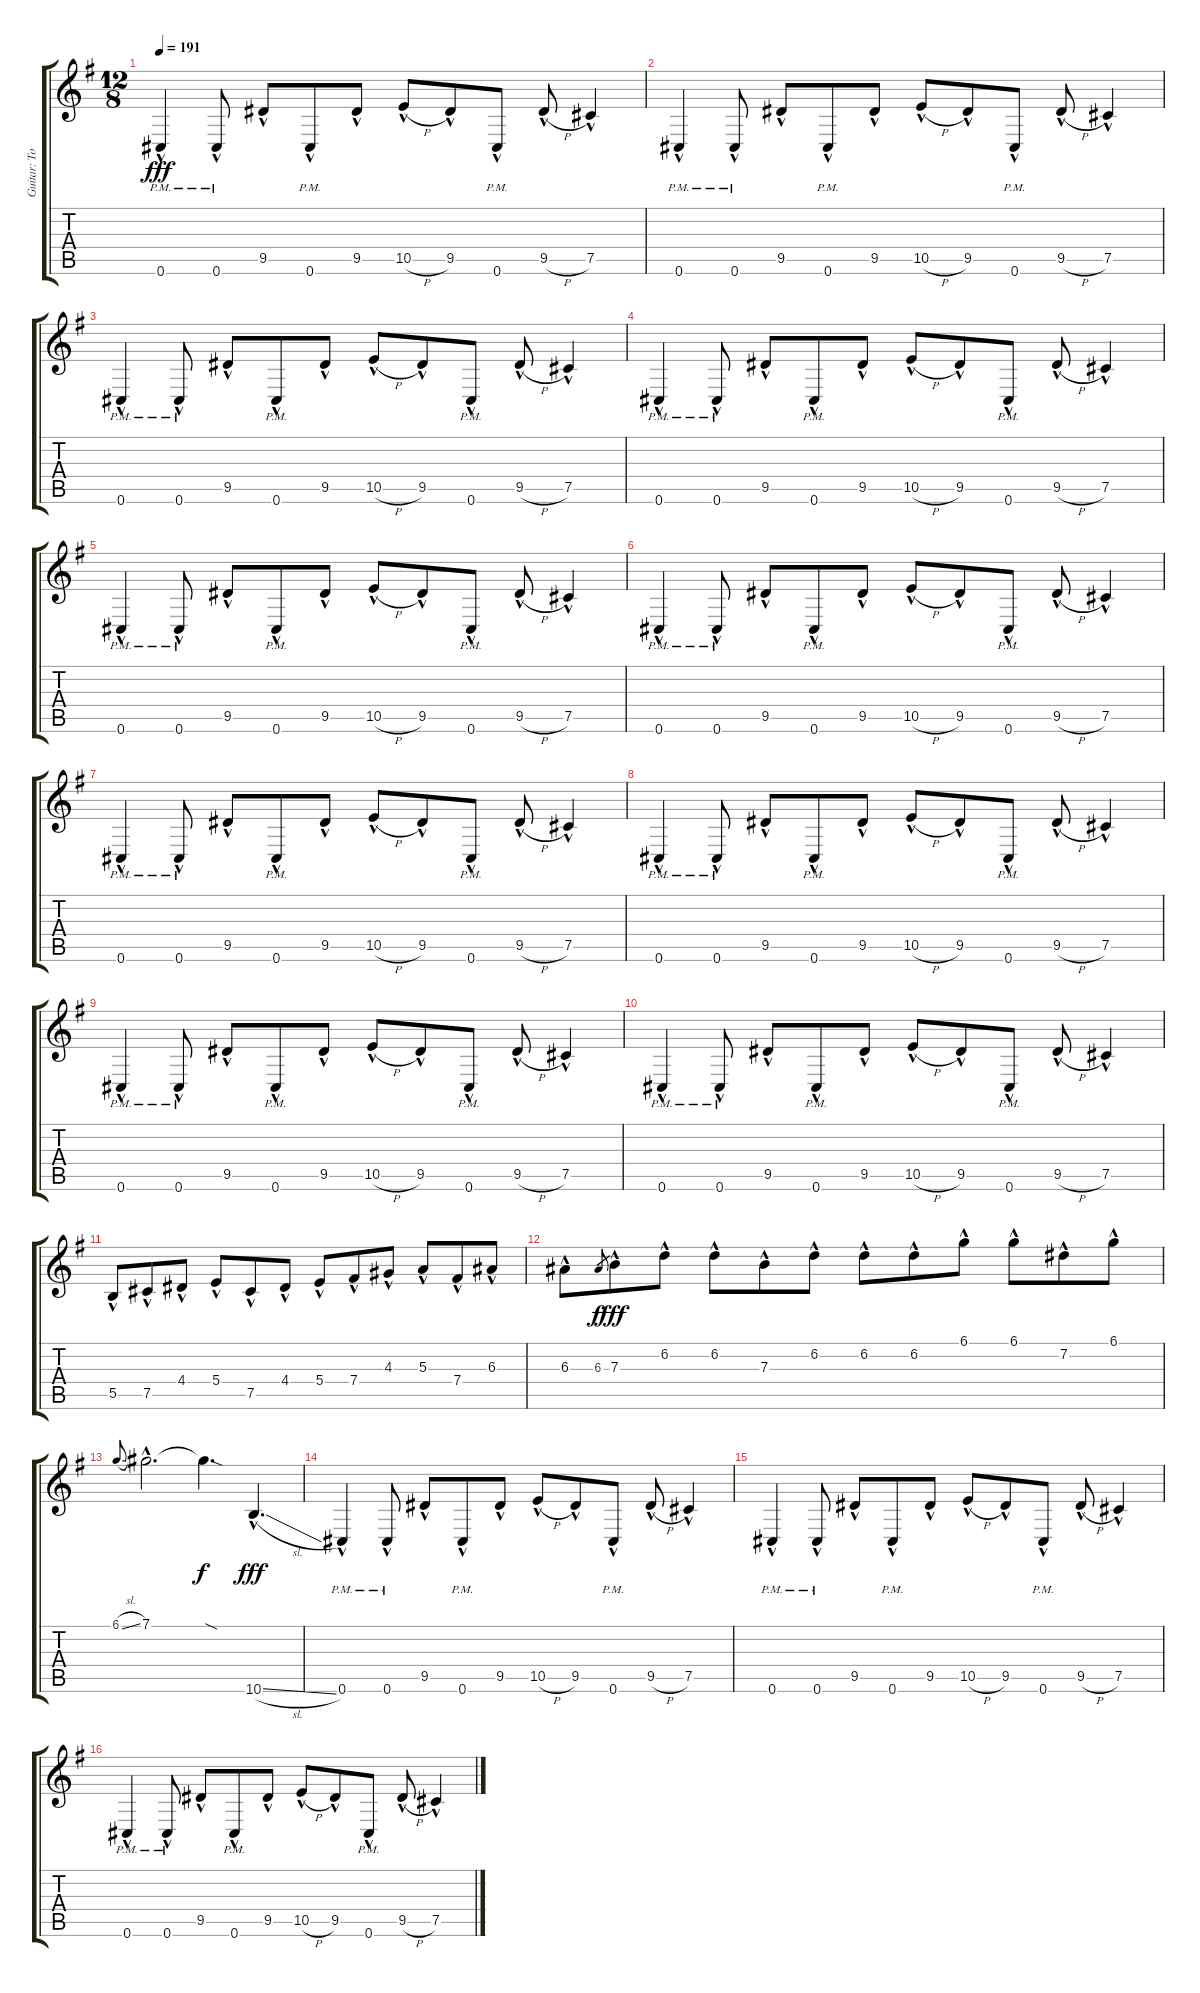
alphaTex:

\track ("Guitar: Tony" "Guitar: To") {instrument distortionguitar}
\staff {score tabs}
\tuning (Db4 Ab3 E3 B2 Gb2 Db2) {hide}
\ts (12 8)
\tempo 191
\clef g2
\ks g
0.6{hac pm}.4{dy fff} 0.6{hac pm}.8 9.5{hac}.8 0.6{hac pm}.8 9.5{hac}.8 10.5{h hac}.8 9.5{hac}.8 0.6{hac pm}.8 9.5{h hac}.8 7.5{hac}.4 |
0.6{hac pm}.4 0.6{hac pm}.8 9.5{hac}.8 0.6{hac pm}.8 9.5{hac}.8 10.5{h hac}.8 9.5{hac}.8 0.6{hac pm}.8 9.5{h hac}.8 7.5{hac}.4 |
0.6{hac pm}.4 0.6{hac pm}.8 9.5{hac}.8 0.6{hac pm}.8 9.5{hac}.8 10.5{h hac}.8 9.5{hac}.8 0.6{hac pm}.8 9.5{h hac}.8 7.5{hac}.4 |
0.6{hac pm}.4 0.6{hac pm}.8 9.5{hac}.8 0.6{hac pm}.8 9.5{hac}.8 10.5{h hac}.8 9.5{hac}.8 0.6{hac pm}.8 9.5{h hac}.8 7.5{hac}.4 |
0.6{hac pm}.4 0.6{hac pm}.8 9.5{hac}.8 0.6{hac pm}.8 9.5{hac}.8 10.5{h hac}.8 9.5{hac}.8 0.6{hac pm}.8 9.5{h hac}.8 7.5{hac}.4 |
0.6{hac pm}.4 0.6{hac pm}.8 9.5{hac}.8 0.6{hac pm}.8 9.5{hac}.8 10.5{h hac}.8 9.5{hac}.8 0.6{hac pm}.8 9.5{h hac}.8 7.5{hac}.4 |
0.6{hac pm}.4 0.6{hac pm}.8 9.5{hac}.8 0.6{hac pm}.8 9.5{hac}.8 10.5{h hac}.8 9.5{hac}.8 0.6{hac pm}.8 9.5{h hac}.8 7.5{hac}.4 |
0.6{hac pm}.4 0.6{hac pm}.8 9.5{hac}.8 0.6{hac pm}.8 9.5{hac}.8 10.5{h hac}.8 9.5{hac}.8 0.6{hac pm}.8 9.5{h hac}.8 7.5{hac}.4 |
0.6{hac pm}.4 0.6{hac pm}.8 9.5{hac}.8 0.6{hac pm}.8 9.5{hac}.8 10.5{h hac}.8 9.5{hac}.8 0.6{hac pm}.8 9.5{h hac}.8 7.5{hac}.4 |
0.6{hac pm}.4 0.6{hac pm}.8 9.5{hac}.8 0.6{hac pm}.8 9.5{hac}.8 10.5{h hac}.8 9.5{hac}.8 0.6{hac pm}.8 9.5{h hac}.8 7.5{hac}.4 |
5.5{hac}.8 7.5{hac}.8 4.4{hac}.8 5.4{hac}.8 7.5{hac}.8 4.4{hac}.8 5.4{hac}.8 7.4{hac}.8 4.3{hac}.8 5.3{hac}.8 7.4{hac}.8 6.3{hac}.8 |
6.3{hac}.8 6.3.8{gr dy f} 7.3{hac}.8{dy fff} 6.2{hac}.8 6.2{hac}.8 7.3{hac}.8 6.2{hac}.8 6.2{hac}.8 6.2{hac}.8 6.1{hac}.8 6.1{hac}.8 7.2{hac}.8 6.1{hac}.8 |
6.1{sl}.8{gr onbeat} 7.1{hac}.2{d} 7.1{sod t}.4{d dy f} 10.6{sl hac}.4{d dy fff} |
0.6{hac pm}.4 0.6{hac pm}.8 9.5{hac}.8 0.6{hac pm}.8 9.5{hac}.8 10.5{h hac}.8 9.5{hac}.8 0.6{hac pm}.8 9.5{h hac}.8 7.5{hac}.4 |
0.6{hac pm}.4 0.6{hac pm}.8 9.5{hac}.8 0.6{hac pm}.8 9.5{hac}.8 10.5{h hac}.8 9.5{hac}.8 0.6{hac pm}.8 9.5{h hac}.8 7.5{hac}.4 |
0.6{hac pm}.4 0.6{hac pm}.8 9.5{hac}.8 0.6{hac pm}.8 9.5{hac}.8 10.5{h hac}.8 9.5{hac}.8 0.6{hac pm}.8 9.5{h hac}.8 7.5{hac}.4
